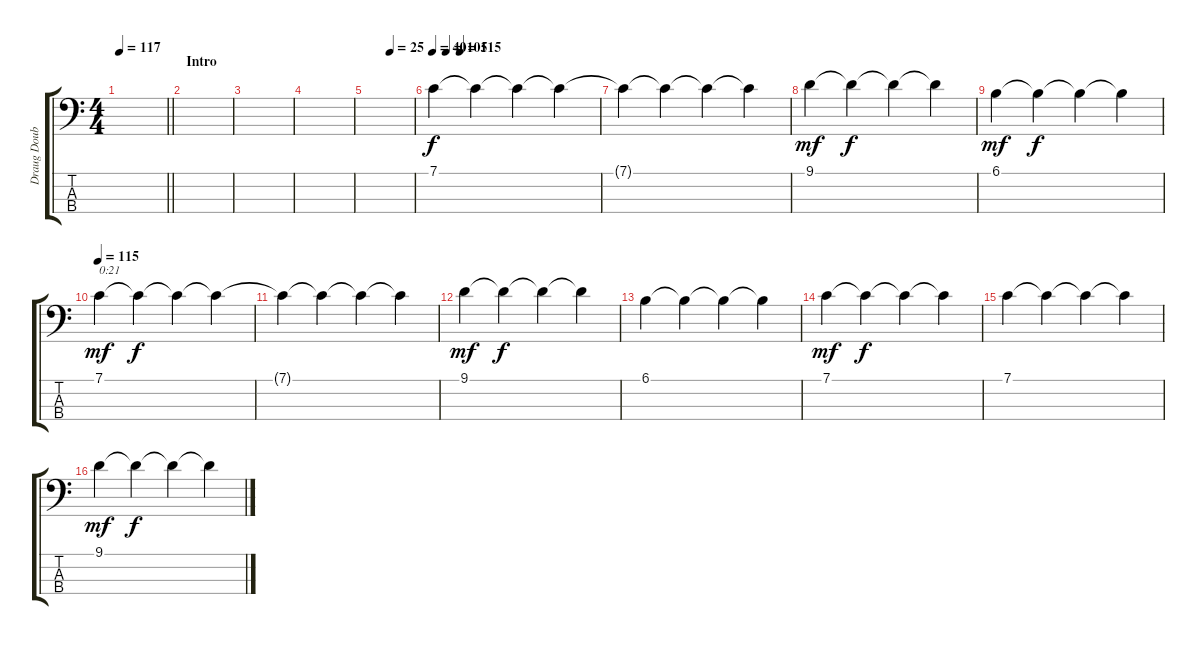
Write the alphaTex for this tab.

\track ("Draug Double" "Draug Doub") {instrument electricbassfinger}
\staff {score tabs}
\tuning (F2 C2 G1 D1) {hide}
\ts (4 4)
\tempo 117
\clef f4
\barLineRight lightlight
\ks c
|
\section ("" "Intro")
|
|
|
\tempo (25 0.5)
|
\tempo 40
\tempo (105 0.08333333333333333)
\tempo (115 0.16666666666666666)
7.1.4 7.1{t}.4{dy f} 7.1{t}.4 7.1{t}.4 |
7.1{t}.4 7.1{t}.4 7.1{t}.4 7.1{t}.4 |
9.1.4{dy mf} 9.1{t}.4{dy f} 9.1{t}.4 9.1{t}.4 |
6.1.4{dy mf} 6.1{t}.4{dy f} 6.1{t}.4 6.1{t}.4 |
\tempo 115
7.1.4{txt "0:21" dy mf} 7.1{t}.4{dy f} 7.1{t}.4 7.1{t}.4 |
7.1{t}.4 7.1{t}.4 7.1{t}.4 7.1{t}.4 |
9.1.4{dy mf} 9.1{t}.4{dy f} 9.1{t}.4 9.1{t}.4 |
6.1.4 6.1{t}.4 6.1{t}.4 6.1{t}.4 |
7.1.4{dy mf} 7.1{t}.4{dy f} 7.1{t}.4 7.1{t}.4 |
7.1.4 7.1{t}.4 7.1{t}.4 7.1{t}.4 |
9.1.4{dy mf} 9.1{t}.4{dy f} 9.1{t}.4 9.1{t}.4
